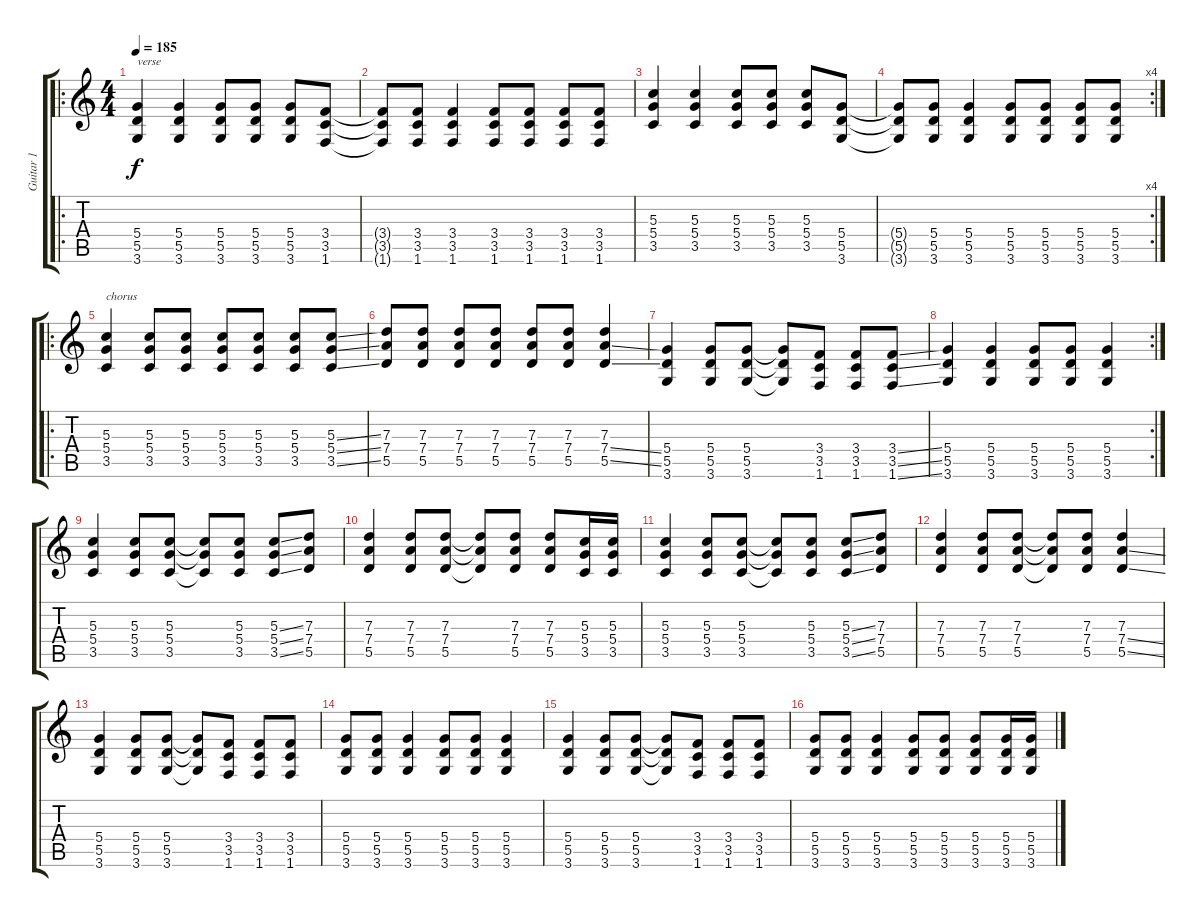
\track ("Guitar 1" "Guitar 1") {instrument overdrivenguitar}
\staff {score tabs}
\tuning (E4 B3 G3 D3 A2 E2) {hide}
\ro
\ts (4 4)
\tempo 185
\clef g2
\ks c
(5.4 5.5 3.6).4{txt "verse" dy f instrument overdrivenguitar} (5.4 5.5 3.6).4 (5.4 5.5 3.6).8 (5.4 5.5 3.6).8 (5.4 5.5 3.6).8 (3.4 3.5 1.6).8 |
(3.4{t} 3.5{t} 1.6{t}).8 (3.4 3.5 1.6).8 (3.4 3.5 1.6).4 (3.4 3.5 1.6).8 (3.4 3.5 1.6).8 (3.4 3.5 1.6).8 (3.4 3.5 1.6).8 |
(5.3 5.4 3.5).4 (5.3 5.4 3.5).4 (5.3 5.4 3.5).8 (5.3 5.4 3.5).8 (5.3 5.4 3.5).8 (5.4 5.5 3.6).8 |
\rc 4
(5.4{t} 5.5{t} 3.6{t}).8 (5.4 5.5 3.6).8 (5.4 5.5 3.6).4 (5.4 5.5 3.6).8 (5.4 5.5 3.6).8 (5.4 5.5 3.6).8 (5.4 5.5 3.6).8 |
\ro
(5.3 5.4 3.5).4{txt "chorus"} (5.3 5.4 3.5).8 (5.3 5.4 3.5).8 (5.3 5.4 3.5).8 (5.3 5.4 3.5).8 (5.3 5.4 3.5).8 (5.3{ss} 5.4{ss} 3.5{ss}).8 |
(7.3 7.4 5.5).8 (7.3 7.4 5.5).8 (7.3 7.4 5.5).8 (7.3 7.4 5.5).8 (7.3 7.4 5.5).8 (7.3 7.4 5.5).8 (7.3 7.4{ss} 5.5{ss}).4 |
(5.4 5.5 3.6).4 (5.4 5.5 3.6).8 (5.4 5.5 3.6).8 (5.4{t} 5.5{t} 3.6{t}).8 (3.4 3.5 1.6).8 (3.4 3.5 1.6).8 (3.4{ss} 3.5{ss} 1.6{ss}).8 |
\rc 2
(5.4 5.5 3.6).4 (5.4 5.5 3.6).4 (5.4 5.5 3.6).8 (5.4 5.5 3.6).8 (5.4 5.5 3.6).4 |
(5.3 5.4 3.5).4 (5.3 5.4 3.5).8 (5.3 5.4 3.5).8 (5.3{t} 5.4{t} 3.5{t}).8 (5.3 5.4 3.5).8 (5.3{ss} 5.4{ss} 3.5{ss}).8 (7.3 7.4 5.5).8 |
(7.3 7.4 5.5).4 (7.3 7.4 5.5).8 (7.3 7.4 5.5).8 (7.3{t} 7.4{t} 5.5{t}).8 (7.3 7.4 5.5).8 (7.3 7.4 5.5).8 (5.3 5.4 3.5).16 (5.3 5.4 3.5).16 |
(5.3 5.4 3.5).4 (5.3 5.4 3.5).8 (5.3 5.4 3.5).8 (5.3{t} 5.4{t} 3.5{t}).8 (5.3 5.4 3.5).8 (5.3{ss} 5.4{ss} 3.5{ss}).8 (7.3 7.4 5.5).8 |
(7.3 7.4 5.5).4 (7.3 7.4 5.5).8 (7.3 7.4 5.5).8 (7.3{t} 7.4{t} 5.5{t}).8 (7.3 7.4 5.5).8 (7.3 7.4{ss} 5.5{ss}).4 |
(5.4 5.5 3.6).4 (5.4 5.5 3.6).8 (5.4 5.5 3.6).8 (5.4{t} 5.5{t} 3.6{t}).8 (3.4 3.5 1.6).8 (3.4 3.5 1.6).8 (3.4 3.5 1.6).8 |
(5.4 5.5 3.6).8 (5.4 5.5 3.6).8 (5.4 5.5 3.6).4 (5.4 5.5 3.6).8 (5.4 5.5 3.6).8 (5.4 5.5 3.6).4 |
(5.4 5.5 3.6).4 (5.4 5.5 3.6).8 (5.4 5.5 3.6).8 (5.4{t} 5.5{t} 3.6{t}).8 (3.4 3.5 1.6).8 (3.4 3.5 1.6).8 (3.4 3.5 1.6).8 |
(5.4 5.5 3.6).8 (5.4 5.5 3.6).8 (5.4 5.5 3.6).4 (5.4 5.5 3.6).8 (5.4 5.5 3.6).8 (5.4 5.5 3.6).8 (5.4 5.5 3.6).16 (5.4 5.5 3.6).16
